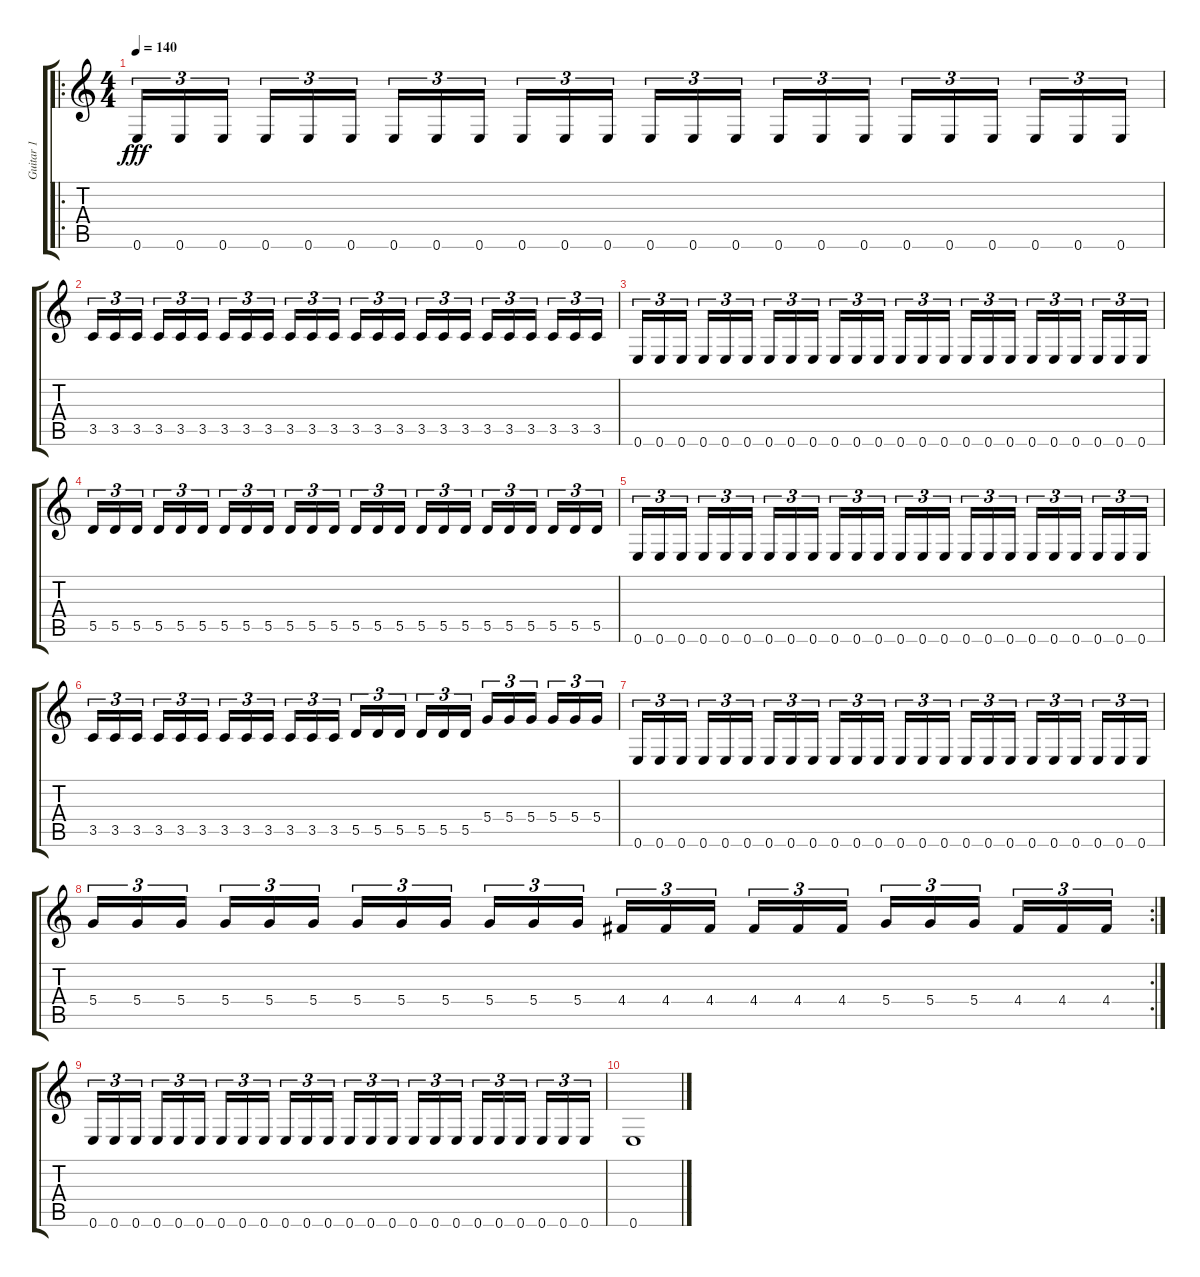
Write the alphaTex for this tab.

\track ("Guitar 1" "Guitar 1") {instrument distortionguitar}
\staff {score tabs}
\tuning (E4 B3 G3 D3 A2 E2) {hide}
\ro
\ts (4 4)
\tempo 140
\clef g2
\ks c
0.6.16{tu (3 2) dy fff instrument distortionguitar} 0.6.16{tu (3 2)} 0.6.16{tu (3 2)} 0.6.16{tu (3 2)} 0.6.16{tu (3 2)} 0.6.16{tu (3 2)} 0.6.16{tu (3 2)} 0.6.16{tu (3 2)} 0.6.16{tu (3 2)} 0.6.16{tu (3 2)} 0.6.16{tu (3 2)} 0.6.16{tu (3 2)} 0.6.16{tu (3 2)} 0.6.16{tu (3 2)} 0.6.16{tu (3 2)} 0.6.16{tu (3 2)} 0.6.16{tu (3 2)} 0.6.16{tu (3 2)} 0.6.16{tu (3 2)} 0.6.16{tu (3 2)} 0.6.16{tu (3 2)} 0.6.16{tu (3 2)} 0.6.16{tu (3 2)} 0.6.16{tu (3 2)} |
3.5.16{tu (3 2)} 3.5.16{tu (3 2)} 3.5.16{tu (3 2)} 3.5.16{tu (3 2)} 3.5.16{tu (3 2)} 3.5.16{tu (3 2)} 3.5.16{tu (3 2)} 3.5.16{tu (3 2)} 3.5.16{tu (3 2)} 3.5.16{tu (3 2)} 3.5.16{tu (3 2)} 3.5.16{tu (3 2)} 3.5.16{tu (3 2)} 3.5.16{tu (3 2)} 3.5.16{tu (3 2)} 3.5.16{tu (3 2)} 3.5.16{tu (3 2)} 3.5.16{tu (3 2)} 3.5.16{tu (3 2)} 3.5.16{tu (3 2)} 3.5.16{tu (3 2)} 3.5.16{tu (3 2)} 3.5.16{tu (3 2)} 3.5.16{tu (3 2)} |
0.6.16{tu (3 2)} 0.6.16{tu (3 2)} 0.6.16{tu (3 2)} 0.6.16{tu (3 2)} 0.6.16{tu (3 2)} 0.6.16{tu (3 2)} 0.6.16{tu (3 2)} 0.6.16{tu (3 2)} 0.6.16{tu (3 2)} 0.6.16{tu (3 2)} 0.6.16{tu (3 2)} 0.6.16{tu (3 2)} 0.6.16{tu (3 2)} 0.6.16{tu (3 2)} 0.6.16{tu (3 2)} 0.6.16{tu (3 2)} 0.6.16{tu (3 2)} 0.6.16{tu (3 2)} 0.6.16{tu (3 2)} 0.6.16{tu (3 2)} 0.6.16{tu (3 2)} 0.6.16{tu (3 2)} 0.6.16{tu (3 2)} 0.6.16{tu (3 2)} |
5.5.16{tu (3 2)} 5.5.16{tu (3 2)} 5.5.16{tu (3 2)} 5.5.16{tu (3 2)} 5.5.16{tu (3 2)} 5.5.16{tu (3 2)} 5.5.16{tu (3 2)} 5.5.16{tu (3 2)} 5.5.16{tu (3 2)} 5.5.16{tu (3 2)} 5.5.16{tu (3 2)} 5.5.16{tu (3 2)} 5.5.16{tu (3 2)} 5.5.16{tu (3 2)} 5.5.16{tu (3 2)} 5.5.16{tu (3 2)} 5.5.16{tu (3 2)} 5.5.16{tu (3 2)} 5.5.16{tu (3 2)} 5.5.16{tu (3 2)} 5.5.16{tu (3 2)} 5.5.16{tu (3 2)} 5.5.16{tu (3 2)} 5.5.16{tu (3 2)} |
0.6.16{tu (3 2)} 0.6.16{tu (3 2)} 0.6.16{tu (3 2)} 0.6.16{tu (3 2)} 0.6.16{tu (3 2)} 0.6.16{tu (3 2)} 0.6.16{tu (3 2)} 0.6.16{tu (3 2)} 0.6.16{tu (3 2)} 0.6.16{tu (3 2)} 0.6.16{tu (3 2)} 0.6.16{tu (3 2)} 0.6.16{tu (3 2)} 0.6.16{tu (3 2)} 0.6.16{tu (3 2)} 0.6.16{tu (3 2)} 0.6.16{tu (3 2)} 0.6.16{tu (3 2)} 0.6.16{tu (3 2)} 0.6.16{tu (3 2)} 0.6.16{tu (3 2)} 0.6.16{tu (3 2)} 0.6.16{tu (3 2)} 0.6.16{tu (3 2)} |
3.5.16{tu (3 2)} 3.5.16{tu (3 2)} 3.5.16{tu (3 2)} 3.5.16{tu (3 2)} 3.5.16{tu (3 2)} 3.5.16{tu (3 2)} 3.5.16{tu (3 2)} 3.5.16{tu (3 2)} 3.5.16{tu (3 2)} 3.5.16{tu (3 2)} 3.5.16{tu (3 2)} 3.5.16{tu (3 2)} 5.5.16{tu (3 2)} 5.5.16{tu (3 2)} 5.5.16{tu (3 2)} 5.5.16{tu (3 2)} 5.5.16{tu (3 2)} 5.5.16{tu (3 2)} 5.4.16{tu (3 2)} 5.4.16{tu (3 2)} 5.4.16{tu (3 2)} 5.4.16{tu (3 2)} 5.4.16{tu (3 2)} 5.4.16{tu (3 2)} |
0.6.16{tu (3 2)} 0.6.16{tu (3 2)} 0.6.16{tu (3 2)} 0.6.16{tu (3 2)} 0.6.16{tu (3 2)} 0.6.16{tu (3 2)} 0.6.16{tu (3 2)} 0.6.16{tu (3 2)} 0.6.16{tu (3 2)} 0.6.16{tu (3 2)} 0.6.16{tu (3 2)} 0.6.16{tu (3 2)} 0.6.16{tu (3 2)} 0.6.16{tu (3 2)} 0.6.16{tu (3 2)} 0.6.16{tu (3 2)} 0.6.16{tu (3 2)} 0.6.16{tu (3 2)} 0.6.16{tu (3 2)} 0.6.16{tu (3 2)} 0.6.16{tu (3 2)} 0.6.16{tu (3 2)} 0.6.16{tu (3 2)} 0.6.16{tu (3 2)} |
\rc 2
5.4.16{tu (3 2)} 5.4.16{tu (3 2)} 5.4.16{tu (3 2)} 5.4.16{tu (3 2)} 5.4.16{tu (3 2)} 5.4.16{tu (3 2)} 5.4.16{tu (3 2)} 5.4.16{tu (3 2)} 5.4.16{tu (3 2)} 5.4.16{tu (3 2)} 5.4.16{tu (3 2)} 5.4.16{tu (3 2)} 4.4.16{tu (3 2)} 4.4.16{tu (3 2)} 4.4.16{tu (3 2)} 4.4.16{tu (3 2)} 4.4.16{tu (3 2)} 4.4.16{tu (3 2)} 5.4.16{tu (3 2)} 5.4.16{tu (3 2)} 5.4.16{tu (3 2)} 4.4.16{tu (3 2)} 4.4.16{tu (3 2)} 4.4.16{tu (3 2)} |
0.6.16{tu (3 2)} 0.6.16{tu (3 2)} 0.6.16{tu (3 2)} 0.6.16{tu (3 2)} 0.6.16{tu (3 2)} 0.6.16{tu (3 2)} 0.6.16{tu (3 2)} 0.6.16{tu (3 2)} 0.6.16{tu (3 2)} 0.6.16{tu (3 2)} 0.6.16{tu (3 2)} 0.6.16{tu (3 2)} 0.6.16{tu (3 2)} 0.6.16{tu (3 2)} 0.6.16{tu (3 2)} 0.6.16{tu (3 2)} 0.6.16{tu (3 2)} 0.6.16{tu (3 2)} 0.6.16{tu (3 2)} 0.6.16{tu (3 2)} 0.6.16{tu (3 2)} 0.6.16{tu (3 2)} 0.6.16{tu (3 2)} 0.6.16{tu (3 2)} |
0.6.1
